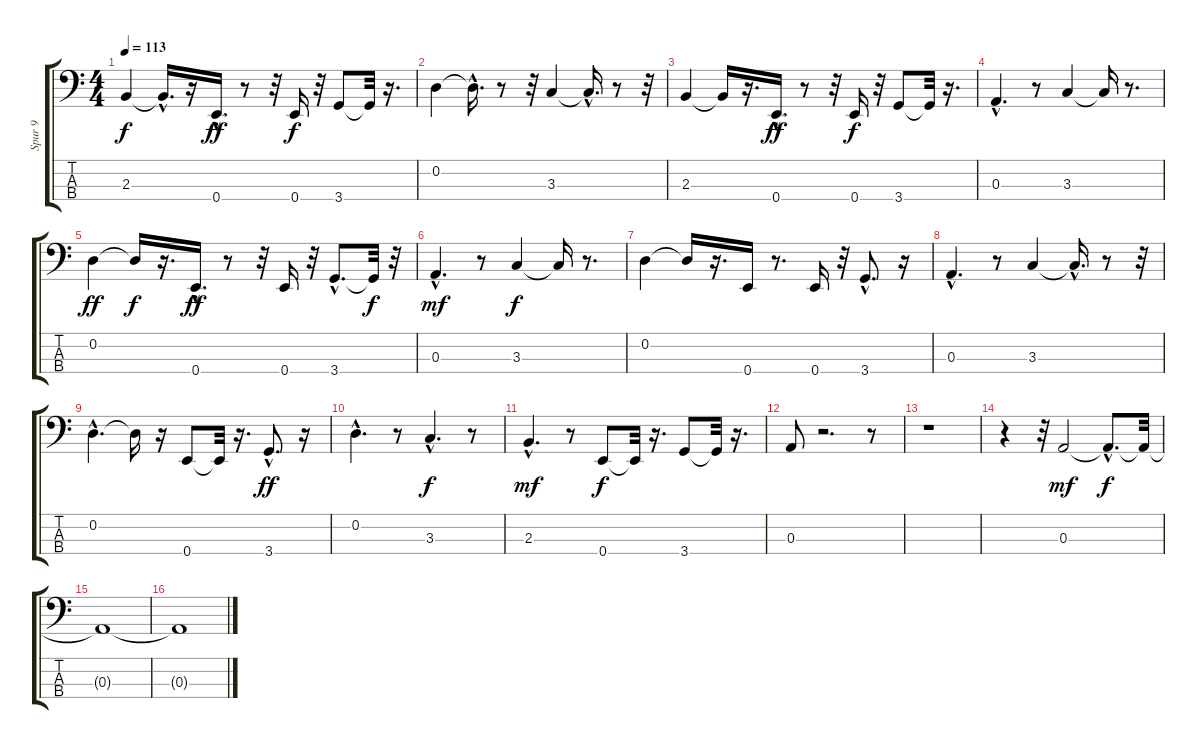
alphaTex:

\track ("Spur 9" "Spur 9") {instrument acousticbass}
\staff {score tabs}
\tuning (G2 D2 A1 E1) {hide}
\ts (4 4)
\tempo 113
\clef f4
\ks c
2.3.4{dy f} 2.3{hac t}.16{d} r.16 0.4{hac}.16{d dy ff} r.8 r.32 0.4.16{dy f} r.32 3.4.8 3.4{t}.32 r.16{d} |
0.2.4 0.2{hac t}.16{d} r.8 r.32 3.3.4 3.3{hac t}.16{d} r.8 r.32 |
2.3.4 2.3{t}.16 r.16{d} 0.4{hac}.16{d dy ff} r.8 r.32 0.4.16{dy f} r.32 3.4.8 3.4{t}.32 r.16{d} |
0.3{hac}.4{d} r.8 3.3.4 3.3{t}.16 r.8{d} |
0.2.4{dy ff} 0.2{t}.16{dy f} r.16{d} 0.4{hac}.16{d dy ff} r.8 r.32 0.4.16 r.32 3.4{hac}.8{d} 3.4{t}.32{dy f} r.32 |
0.3{hac}.4{d dy mf} r.8 3.3.4{dy f} 3.3{t}.16 r.8{d} |
0.2.4 0.2{t}.16 r.16{d} 0.4.16 r.8{d} 0.4.16 r.32 3.4{hac}.8{d} r.16 |
0.3{hac}.4{d} r.8 3.3.4 3.3{hac t}.16{d} r.8 r.32 |
0.2{hac}.4{d} 0.2{t}.16 r.16 0.4.8 0.4{t}.32 r.16{d} 3.4{hac}.8{d dy ff} r.16 |
0.2{hac}.4{d} r.8 3.3{hac}.4{d dy f} r.8 |
2.3{hac}.4{d dy mf} r.8 0.4.8{dy f} 0.4{t}.32 r.16{d} 3.4.8 3.4{t}.32 r.16{d} |
0.3.8 r.2{d} r.8 |
r.1 |
r.4 r.32 0.3.2{dy mf} 0.3{hac t}.8{d dy f} 0.3{t}.32 |
0.3{t}.1 |
0.3{t}.1
